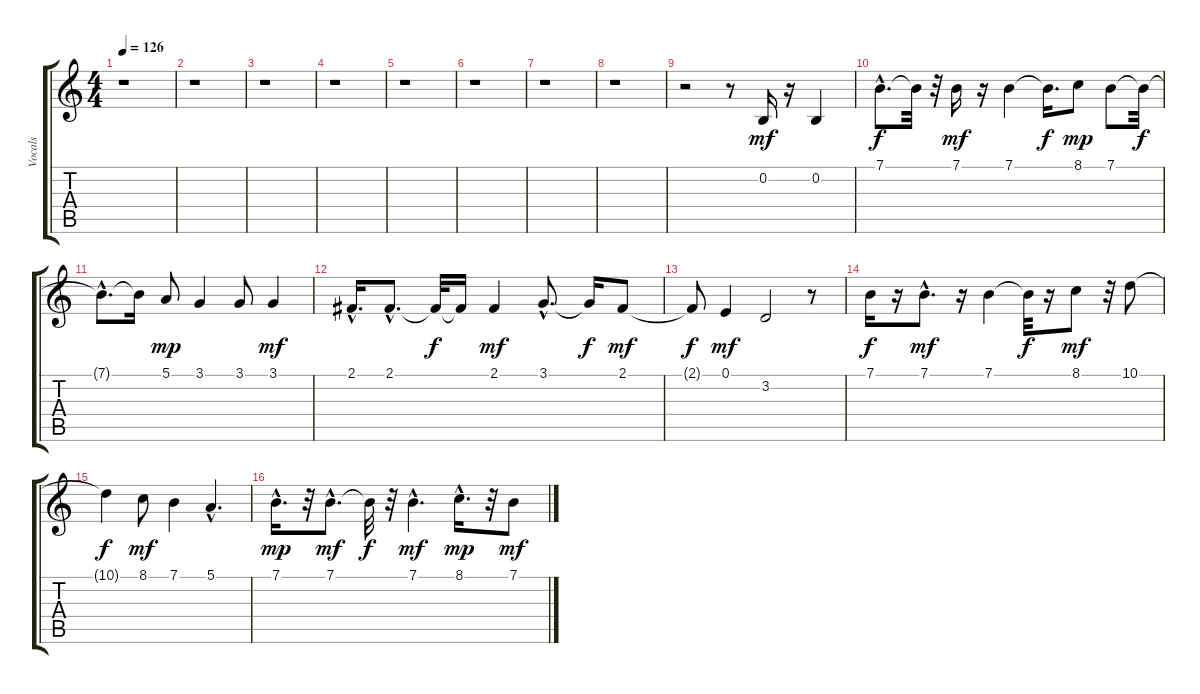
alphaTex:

\track ("Vocals" "Vocals") {instrument clarinet}
\staff {score tabs}
\tuning (E4 B3 G3 D3 A2 E2) {hide}
\ts (4 4)
\tempo 126
\clef g2
\ks c
r.1{dy mf instrument clarinet} |
r.1 |
r.1 |
r.1 |
r.1 |
r.1 |
r.1 |
r.1 |
r.2 r.8 0.2.16 r.16 0.2.4 |
7.1{hac}.8{d dy f} 7.1{t}.32 r.32 7.1.16{dy mf} r.16 7.1.4 7.1{t}.16{d dy f} 8.1.8{dy mp} 7.1.8 7.1{t}.32{dy f} |
7.1{hac t}.8{d} 7.1{t}.16 5.1.8{dy mp} 3.1.4 3.1.8 3.1.4{dy mf} |
2.1{hac}.16{d} 2.1{hac}.8{d} 2.1{t}.32{dy f} 2.1{t}.16 2.1.4{dy mf} 3.1{hac}.8{d} 3.1{t}.16{dy f} 2.1.8{dy mf} |
2.1{t}.8{dy f} 0.1.4{dy mf} 3.2.2 r.8 |
7.1.16{dy f} r.16 7.1{hac}.8{d dy mf} r.16 7.1.4 7.1{t}.32{dy f} r.16 8.1.8{dy mf} r.32 10.1.8 |
10.1{t}.4{dy f} 8.1.8{dy mf} 7.1.4 5.1{hac}.4{d} |
7.1{hac}.16{d dy mp} r.32 7.1{hac}.8{d dy mf} 7.1{t}.32{dy f} r.32 7.1{hac}.4{d dy mf} 8.1{hac}.16{d dy mp} r.32 7.1.8{dy mf}
